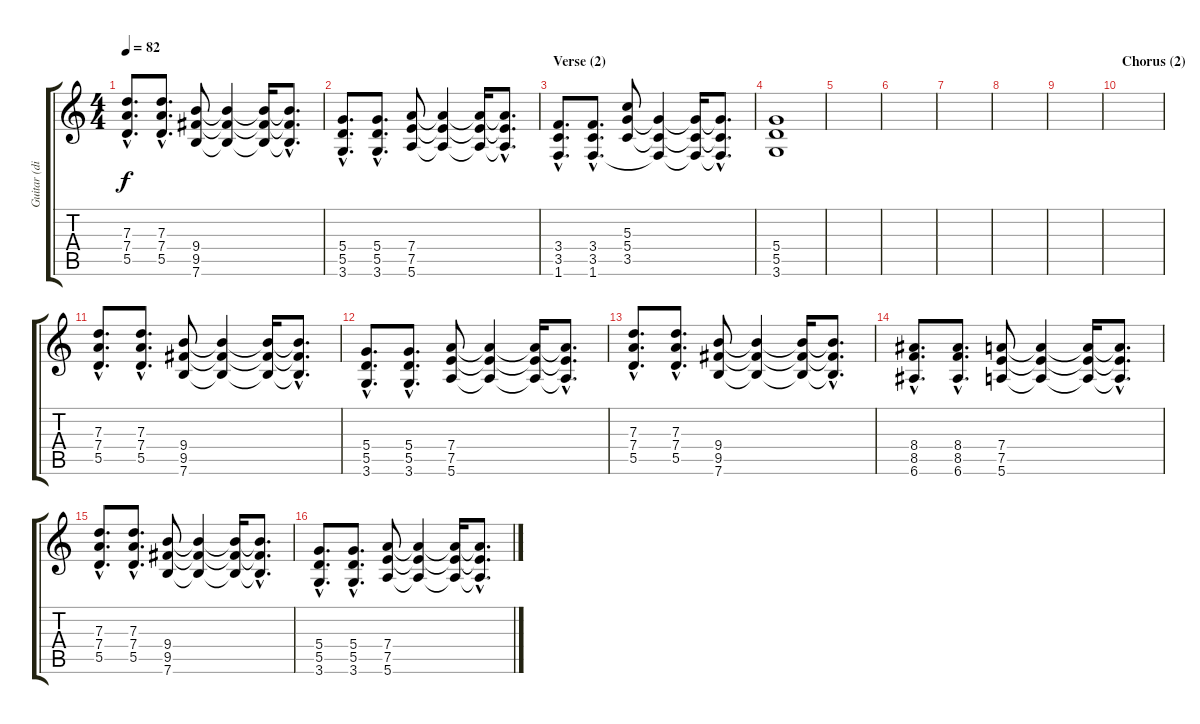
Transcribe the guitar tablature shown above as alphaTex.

\track ("Guitar (distortion)" "Guitar (di") {instrument overdrivenguitar}
\staff {score tabs}
\tuning (E4 B3 G3 D3 A2 E2) {hide}
\ts (4 4)
\tempo 82
\clef g2
\ks c
(7.3{hac} 7.4{hac} 5.5{hac}).8{d dy f} (7.3{hac} 7.4{hac} 5.5{hac}).8{d} (9.4 9.5 7.6).8 (9.4{t} 9.5{t} 7.6{t}).4 (9.4{t} 9.5{t} 7.6{t}).16 (9.4{hac t} 9.5{hac t} 7.6{hac t}).8{d} |
(5.4{hac} 5.5{hac} 3.6{hac}).8{d} (5.4{hac} 5.5{hac} 3.6{hac}).8{d} (7.4 7.5 5.6).8 (7.4{t} 7.5{t} 5.6{t}).4 (7.4{t} 7.5{t} 5.6{t}).16 (7.4{hac t} 7.5{hac t} 5.6{hac t}).8{d} |
\section ("" "Verse (2)")
(3.4{hac} 3.5{hac} 1.6{hac}).8{d} (3.4{hac} 3.5{hac} 1.6{hac}).8{d} (5.3 5.4 3.5).8 (5.4{t} 3.5{t} 1.6{t}).4 (5.4{t} 3.5{t} 1.6{t}).16 (5.4{hac t} 3.5{hac t} 1.6{hac t}).8{d} |
(5.4 5.5 3.6).1 |
|
|
|
|
|
\section ("" "Chorus (2)")
|
(7.3{hac} 7.4{hac} 5.5{hac}).8{d} (7.3{hac} 7.4{hac} 5.5{hac}).8{d} (9.4 9.5 7.6).8 (9.4{t} 9.5{t} 7.6{t}).4 (9.4{t} 9.5{t} 7.6{t}).16 (9.4{hac t} 9.5{hac t} 7.6{hac t}).8{d} |
(5.4{hac} 5.5{hac} 3.6{hac}).8{d} (5.4{hac} 5.5{hac} 3.6{hac}).8{d} (7.4 7.5 5.6).8 (7.4{t} 7.5{t} 5.6{t}).4 (7.4{t} 7.5{t} 5.6{t}).16 (7.4{hac t} 7.5{hac t} 5.6{hac t}).8{d} |
(7.3{hac} 7.4{hac} 5.5{hac}).8{d} (7.3{hac} 7.4{hac} 5.5{hac}).8{d} (9.4 9.5 7.6).8 (9.4{t} 9.5{t} 7.6{t}).4 (9.4{t} 9.5{t} 7.6{t}).16 (9.4{hac t} 9.5{hac t} 7.6{hac t}).8{d} |
(8.4{hac} 8.5{hac} 6.6{hac}).8{d} (8.4{hac} 8.5{hac} 6.6{hac}).8{d} (7.4 7.5 5.6).8 (7.4{t} 7.5{t} 5.6{t}).4 (7.4{t} 7.5{t} 5.6{t}).16 (7.4{hac t} 7.5{hac t} 5.6{hac t}).8{d} |
(7.3{hac} 7.4{hac} 5.5{hac}).8{d} (7.3{hac} 7.4{hac} 5.5{hac}).8{d} (9.4 9.5 7.6).8 (9.4{t} 9.5{t} 7.6{t}).4 (9.4{t} 9.5{t} 7.6{t}).16 (9.4{hac t} 9.5{hac t} 7.6{hac t}).8{d} |
(5.4{hac} 5.5{hac} 3.6{hac}).8{d} (5.4{hac} 5.5{hac} 3.6{hac}).8{d} (7.4 7.5 5.6).8 (7.4{t} 7.5{t} 5.6{t}).4 (7.4{t} 7.5{t} 5.6{t}).16 (7.4{hac t} 7.5{hac t} 5.6{hac t}).8{d}
